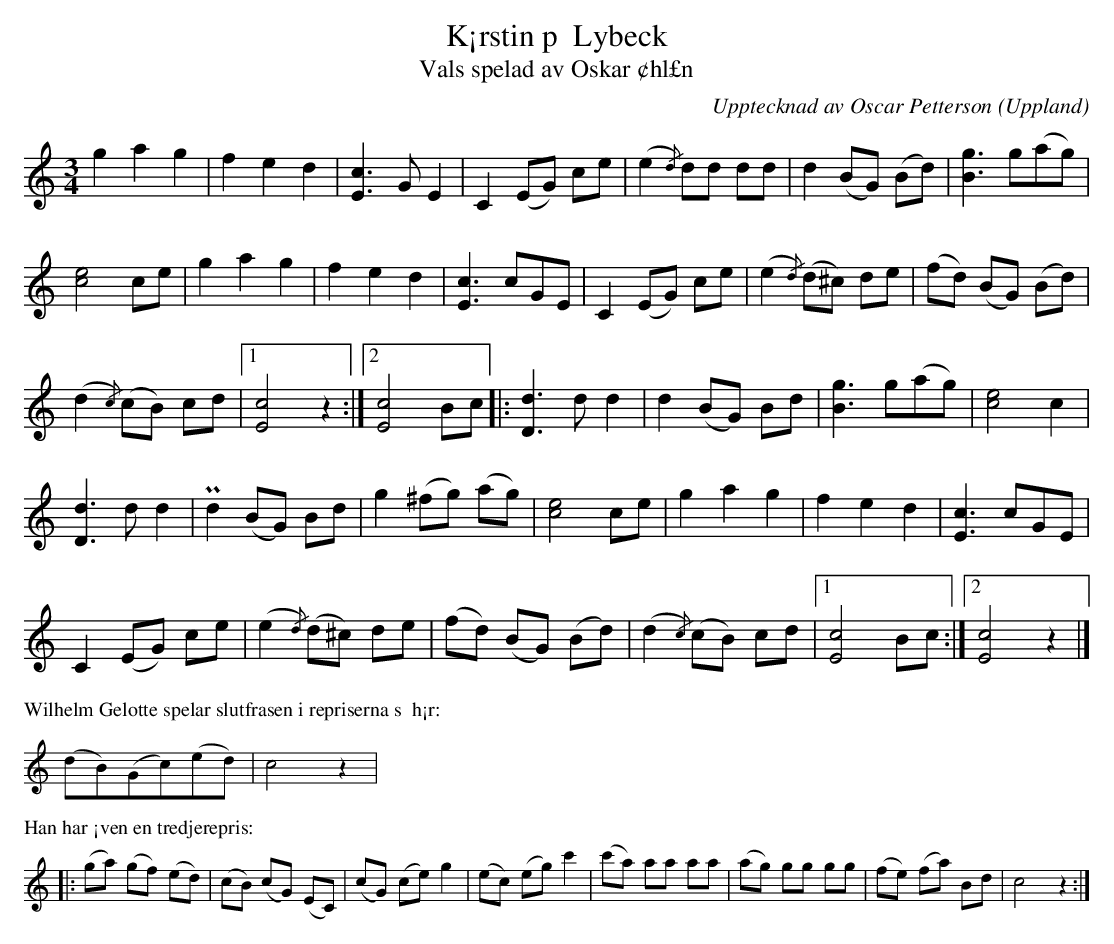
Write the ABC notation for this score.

X:1
T:K¡rstin p  Lybeck
T:Vals spelad av Oskar ¢hl£n
C:Upptecknad av Oscar Petterson
M:3/4
L:1/8
O:Uppland
Q:170
K:C
g2a2g2 | f2e2d2 | [cE]3 GE2 | C2 (EG) ce | (e2{/d}) dd dd | d2 (BG) (Bd) | [gB]3 g(ag) |
[ec]4 ce | g2a2g2 | f2e2d2 | [cE]3 cGE | C2 (EG) ce | (e2{/d}) (d^c) de | (fd) (BG) (Bd) |
(d2{/c}) (cB) cd |1 [cE]4 z2 :|2 [cE]4 Bc |: [dD]3d d2 | d2 (BG) Bd | [gB]3 g(ag) | [ec]4 c2 |
[dD]3d d2 | Pd2 (BG) Bd | g2 (^fg) (ag) | [ec]4 ce | g2a2g2 | f2e2d2 | [cE]3 cGE |
C2 (EG) ce | (e2{/d}) (d^c) de | (fd) (BG) (Bd) | (d2{/c}) (cB) cd |1 [cE]4 Bc :|2 [cE]4 z2 |]
%%text Wilhelm Gelotte spelar slutfrasen i repriserna s  h¡r:
(dB)(Gc)(ed) | c4 z2 |
%%text Han har ¡ven en tredjerepris:
|: (ga) (gf) (ed) | (cB) (cG) (EC) | (cG) (ce) g2 | (ec) (eg) c'2 | (c'a) aa aa | (ag) gg gg | (fe) (fa) Bd | c4 z2 :|
